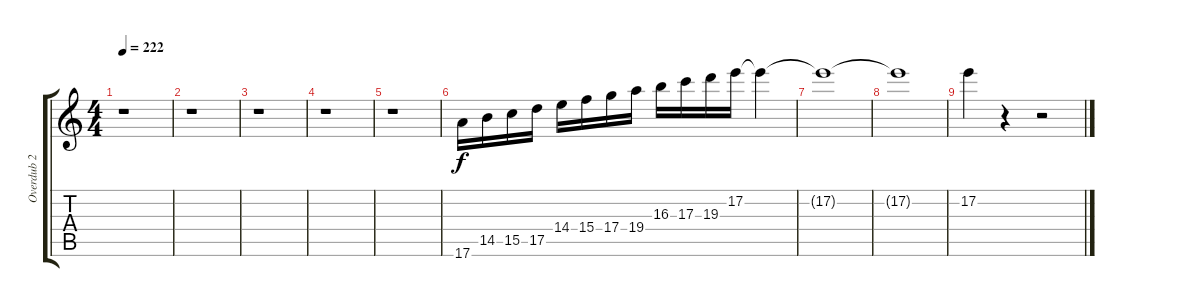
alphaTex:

\track ("Overdub 2" "Overdub 2") {instrument distortionguitar}
\staff {score tabs}
\tuning (E4 B3 G3 D3 A2 E2) {hide}
\ts (4 4)
\tempo 222
\clef g2
\ks c
r.1{dy f} |
r.1 |
r.1 |
r.1 |
r.1 |
17.6.16 14.5.16 15.5.16 17.5.16 14.4.16 15.4.16 17.4.16 19.4.16 16.3.16 17.3.16 19.3.16 17.2.16 17.2{t}.4 |
17.2{t}.1 |
17.2{t}.1 |
17.2.4 r.4 r.2
